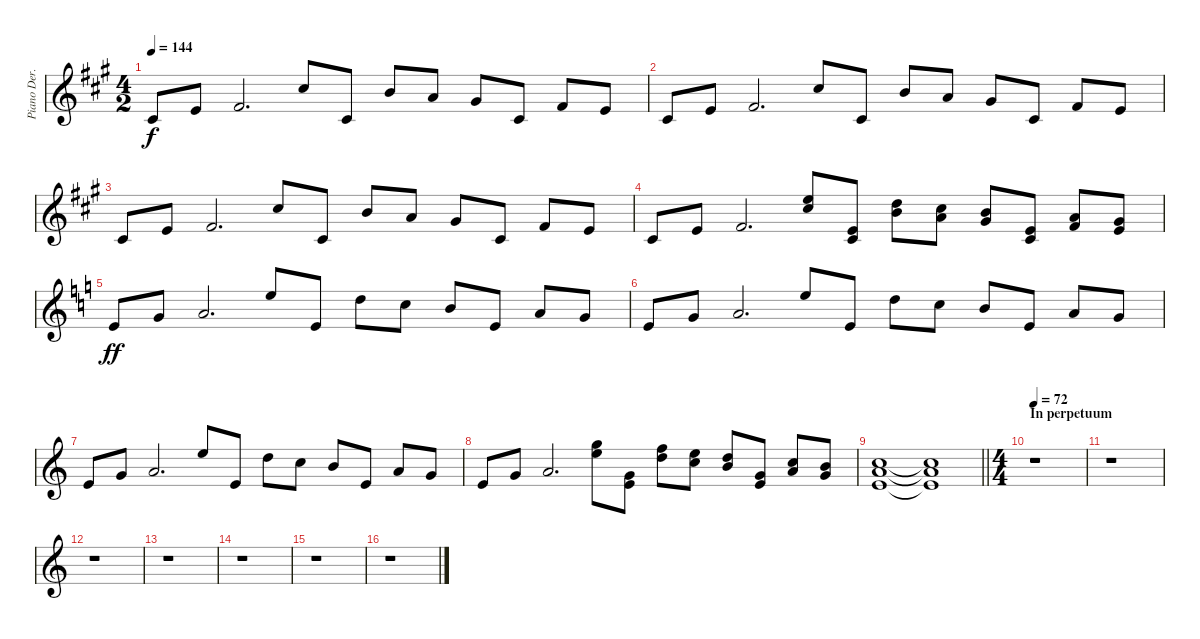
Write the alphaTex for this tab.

\track ("Piano Der." "Piano Der.") {instrument acousticgrandpiano}
\staff {score}
\tuning (E4 B3 G3 D3 A2 E2) {hide}
\ts (4 2)
\tempo 144
\clef g2
\ks f#minor
11.4.8{dy f} 9.3.8 11.3.2{d} 9.1.8 11.4.8 12.2.8 10.2.8 9.2.8 11.4.8 11.3.8 9.3.8 |
11.4.8 9.3.8 11.3.2{d} 9.1.8 11.4.8 12.2.8 10.2.8 9.2.8 11.4.8 11.3.8 9.3.8 |
11.4.8 9.3.8 11.3.2{d} 9.1.8 11.4.8 12.2.8 10.2.8 9.2.8 11.4.8 11.3.8 9.3.8 |
11.4.8 9.3.8 11.3.2{d} (12.1 14.2).8 (9.3 11.4).8 (10.1 12.2).8 (9.1 10.2).8 (12.2 13.3).8 (9.3 11.4).8 (10.2 11.3).8 (9.2 9.3).8 |
\ks aminor
14.4.8{dy ff} 12.3.8 14.3.2{d} 12.1.8 14.4.8 15.2.8 13.2.8 12.2.8 14.4.8 14.3.8 12.3.8 |
14.4.8 12.3.8 14.3.2{d} 12.1.8 14.4.8 15.2.8 13.2.8 12.2.8 14.4.8 14.3.8 12.3.8 |
14.4.8 12.3.8 14.3.2{d} 12.1.8 14.4.8 15.2.8 13.2.8 12.2.8 14.4.8 14.3.8 12.3.8 |
14.4.8 12.3.8 14.3.2{d} (15.1 17.2).8 (12.3 14.4).8 (13.1 15.2).8 (12.1 13.2).8 (15.2 16.3).8 (12.3 14.4).8 (13.2 14.3).8 (12.2 12.3).8 |
\barLineRight lightlight
(13.2 14.3 14.4).1 (13.2{t} 14.3{t} 14.4{t}).1 |
\ts (4 4)
\section ("" "In perpetuum")
\tempo 72
r.1 |
r.1 |
r.1 |
r.1 |
r.1 |
r.1 |
r.1
